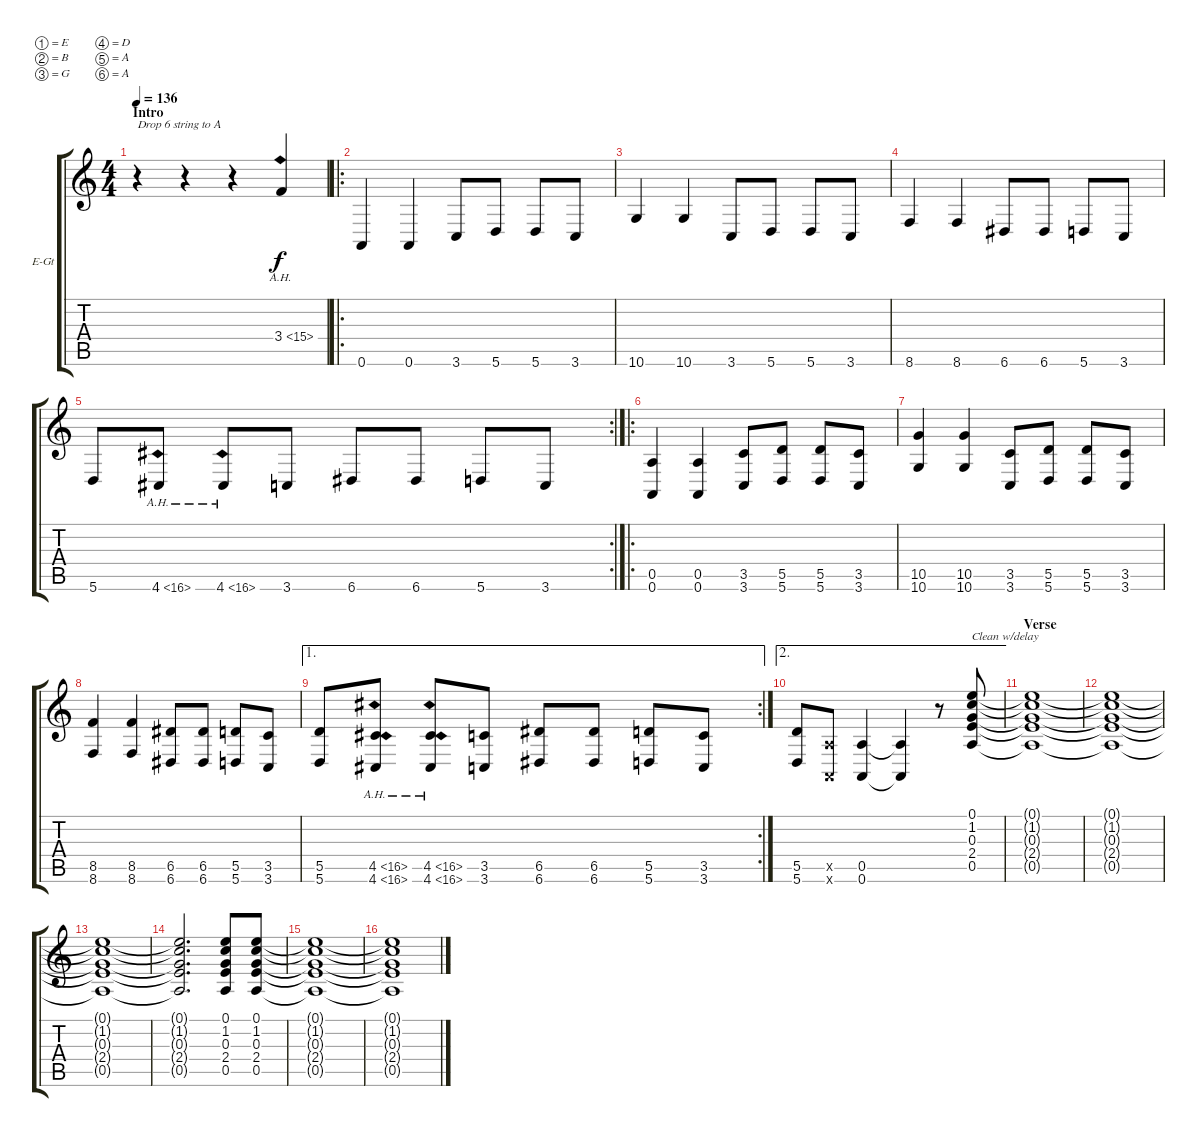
\bracketExtendMode groupsimilarinstruments
\firstSystemTrackNameOrientation horizontal
\otherSystemsTrackNameOrientation horizontal
\track ("Guitar 1" "E-Gt") {instrument distortionguitar}
\staff {score tabs}
\tuning (E4 B3 G3 D3 A2 A1)
\ts (4 4)
\section ("" "Intro")
\tempo 136
\clef g2
\ks c
r.4{txt "Drop 6 string to A" dy f instrument distortionguitar} r.4 r.4 3.4{ah 12}.4 |
\ro
0.6.4 0.6.4 3.6.8 5.6.8 5.6.8 3.6.8 |
10.6.4 10.6.4 3.6.8 5.6.8 5.6.8 3.6.8 |
8.6.4 8.6.4 6.6.8 6.6.8 5.6.8 3.6.8 |
\rc 2
5.6.8 4.6{ah 12}.8 4.6{ah 12}.8 3.6.8 6.6.8 6.6.8 5.6.8 3.6.8 |
\ro
(0.5 0.6).4 (0.5 0.6).4 (3.5 3.6).8 (5.5 5.6).8 (5.5 5.6).8 (3.5 3.6).8 |
(10.5 10.6).4 (10.5 10.6).4 (3.5 3.6).8 (5.5 5.6).8 (5.5 5.6).8 (3.5 3.6).8 |
(8.5 8.6).4 (8.5 8.6).4 (6.5 6.6).8 (6.5 6.6).8 (5.5 5.6).8 (3.5 3.6).8 |
\ae 1
\rc 2
(5.5 5.6).8 (4.5{ah 12} 4.6{ah 12}).8 (4.5{ah 12} 4.6{ah 12}).8 (3.5 3.6).8 (6.5 6.6).8 (6.5 6.6).8 (5.5 5.6).8 (3.5 3.6).8 |
\ae 2
(5.5 5.6).8 (0.5{x} 0.6{x}).8 (0.5 0.6).4 (0.5{t} 0.6{t}).4 r.8 (0.1 1.2 0.3 2.4 0.5).8{txt "Clean w/delay"} |
\section ("" "Verse")
(0.1{t} 1.2{t} 0.3{t} 2.4{t} 0.5{t}).1 |
(0.1{t} 1.2{t} 0.3{t} 2.4{t} 0.5{t}).1 |
(0.1{t} 1.2{t} 0.3{t} 2.4{t} 0.5{t}).1 |
(0.1{t} 1.2{t} 0.3{t} 2.4{t} 0.5{t}).2{d} (0.1 1.2 0.3 2.4 0.5).8 (0.1 1.2 0.3 2.4 0.5).8 |
(0.1{t} 1.2{t} 0.3{t} 2.4{t} 0.5{t}).1 |
(0.1{t} 1.2{t} 0.3{t} 2.4{t} 0.5{t}).1
